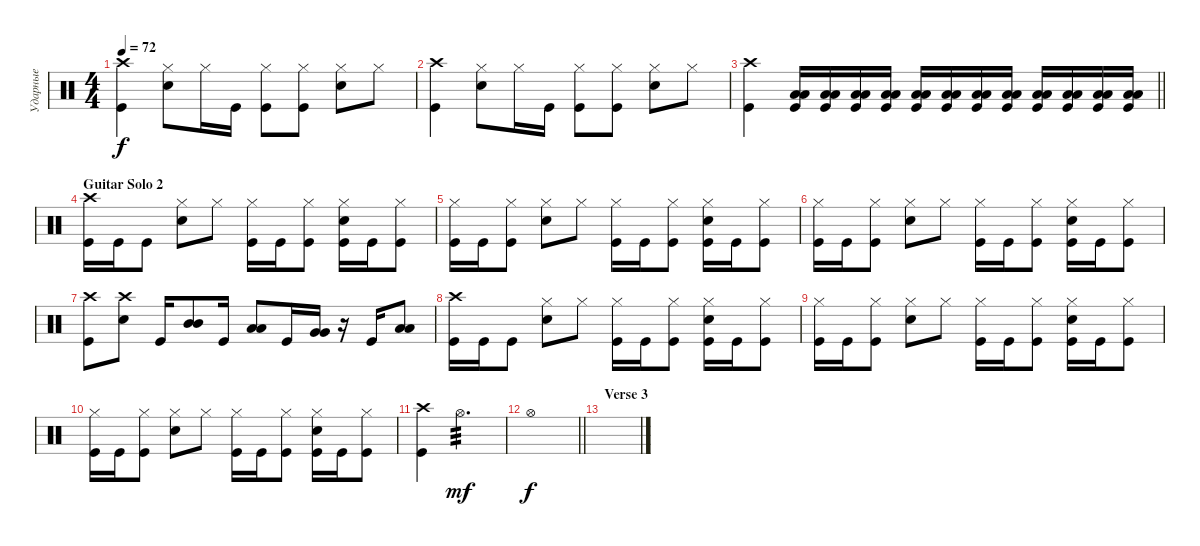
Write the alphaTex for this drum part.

\track ("Ударные" "Ударные") {instrument percussion}
\staff {score}
\articulation defaults
\ts (4 4)
\tempo 72
\clef neutral
\ks c
("Kick (hit)" "Crash high (hit)").4{dy f} ("Hi-Hat (closed)" "Snare (hit) 2").8 "Hi-Hat (closed)".16 "Kick (hit)".16 ("Hi-Hat (closed)" "Kick (hit)").8 ("Hi-Hat (closed)" "Kick (hit)").8 ("Hi-Hat (closed)" "Snare (hit) 2").8 "Hi-Hat (closed)".8 |
("Kick (hit)" "Crash high (hit)").4 ("Hi-Hat (closed)" "Snare (hit) 2").8 "Hi-Hat (closed)".16 "Kick (hit)".16 ("Hi-Hat (closed)" "Kick (hit)").8 ("Hi-Hat (closed)" "Kick (hit)").8 ("Hi-Hat (closed)" "Snare (hit) 2").8 "Hi-Hat (closed)".8 |
\barLineRight lightlight
("Kick (hit)" "Crash high (hit)").4 ("Kick (hit)" "Low Floor Tom (hit)" "Low Floor Tom (hit)").16{bd 60} ("Kick (hit)" "Low Floor Tom (hit)" "Low Floor Tom (hit)").16{bd 60} ("Kick (hit)" "Low Floor Tom (hit)" "Low Floor Tom (hit)").16{bd 60} ("Kick (hit)" "Low Floor Tom (hit)" "Low Floor Tom (hit)").16{bd 60} ("Kick (hit)" "Low Floor Tom (hit)" "Low Floor Tom (hit)").16{bd 60} ("Kick (hit)" "Low Floor Tom (hit)" "Low Floor Tom (hit)").16{bd 60} ("Kick (hit)" "Low Floor Tom (hit)" "Low Floor Tom (hit)").16{bd 60} ("Kick (hit)" "Low Floor Tom (hit)" "Low Floor Tom (hit)").16{bd 60} ("Kick (hit)" "Low Floor Tom (hit)" "Low Floor Tom (hit)").16{bd 60} ("Kick (hit)" "Low Floor Tom (hit)" "Low Floor Tom (hit)").16{bd 60} ("Kick (hit)" "Low Floor Tom (hit)" "Low Floor Tom (hit)").16{bd 60} ("Kick (hit)" "Low Floor Tom (hit)" "Low Floor Tom (hit)").16{bd 60} |
\section ("" "Guitar Solo 2")
("Kick (hit)" "Crash high (hit)").16 "Kick (hit)".16 "Kick (hit)".8 ("Snare (hit) 2" "Hi-Hat (closed)").8 "Hi-Hat (closed)".8 ("Kick (hit)" "Hi-Hat (closed)").16 "Kick (hit)".16 ("Kick (hit)" "Hi-Hat (closed)").8 ("Kick (hit)" "Snare (hit) 2" "Hi-Hat (closed)").16 "Kick (hit)".16 ("Kick (hit)" "Hi-Hat (closed)").8 |
("Kick (hit)" "Hi-Hat (closed)").16 "Kick (hit)".16 ("Kick (hit)" "Hi-Hat (closed)").8 ("Snare (hit) 2" "Hi-Hat (closed)").8 "Hi-Hat (closed)".8 ("Kick (hit)" "Hi-Hat (closed)").16 "Kick (hit)".16 ("Kick (hit)" "Hi-Hat (closed)").8 ("Kick (hit)" "Snare (hit) 2" "Hi-Hat (closed)").16 "Kick (hit)".16 ("Kick (hit)" "Hi-Hat (closed)").8 |
("Kick (hit)" "Hi-Hat (closed)").16 "Kick (hit)".16 ("Kick (hit)" "Hi-Hat (closed)").8 ("Snare (hit) 2" "Hi-Hat (closed)").8 "Hi-Hat (closed)".8 ("Kick (hit)" "Hi-Hat (closed)").16 "Kick (hit)".16 ("Kick (hit)" "Hi-Hat (closed)").8 ("Kick (hit)" "Snare (hit) 2" "Hi-Hat (closed)").16 "Kick (hit)".16 ("Kick (hit)" "Hi-Hat (closed)").8 |
("Kick (hit)" "Crash high (hit)").8 ("Snare (hit) 2" "Crash high (hit)").8 "Kick (hit)".16 ("Mid Tom (hit)" "Mid Tom (hit)").8{bd 120} "Kick (hit)".16 ("Low Tom (hit)" "Low Tom (hit)").8{bd 120} "Kick (hit)".16 ("Very Low Tom (hit)" "Very Low Tom (hit)").16{bd 120} r.16 "Kick (hit)".16 ("Low Floor Tom (hit)" "Low Floor Tom (hit)").8{bd 120} |
("Kick (hit)" "Crash high (hit)").16 "Kick (hit)".16 "Kick (hit)".8 ("Snare (hit) 2" "Hi-Hat (closed)").8 "Hi-Hat (closed)".8 ("Kick (hit)" "Hi-Hat (closed)").16 "Kick (hit)".16 ("Kick (hit)" "Hi-Hat (closed)").8 ("Kick (hit)" "Snare (hit) 2" "Hi-Hat (closed)").16 "Kick (hit)".16 ("Kick (hit)" "Hi-Hat (closed)").8 |
("Kick (hit)" "Hi-Hat (closed)").16 "Kick (hit)".16 ("Kick (hit)" "Hi-Hat (closed)").8 ("Snare (hit) 2" "Hi-Hat (closed)").8 "Hi-Hat (closed)".8 ("Kick (hit)" "Hi-Hat (closed)").16 "Kick (hit)".16 ("Kick (hit)" "Hi-Hat (closed)").8 ("Kick (hit)" "Snare (hit) 2" "Hi-Hat (closed)").16 "Kick (hit)".16 ("Kick (hit)" "Hi-Hat (closed)").8 |
("Kick (hit)" "Hi-Hat (closed)").16 "Kick (hit)".16 ("Kick (hit)" "Hi-Hat (closed)").8 ("Snare (hit) 2" "Hi-Hat (closed)").8 "Hi-Hat (closed)".8 ("Kick (hit)" "Hi-Hat (closed)").16 "Kick (hit)".16 ("Kick (hit)" "Hi-Hat (closed)").8 ("Kick (hit)" "Snare (hit) 2" "Hi-Hat (closed)").16 "Kick (hit)".16 ("Kick (hit)" "Hi-Hat (closed)").8 |
("Kick (hit)" "Crash high (hit)").4 "Hi-Hat (open)".2{d tp 3 dy mf} |
\barLineRight lightlight "Hi-Hat (open)".1{dy f}
|
\section ("" "Verse 3")
